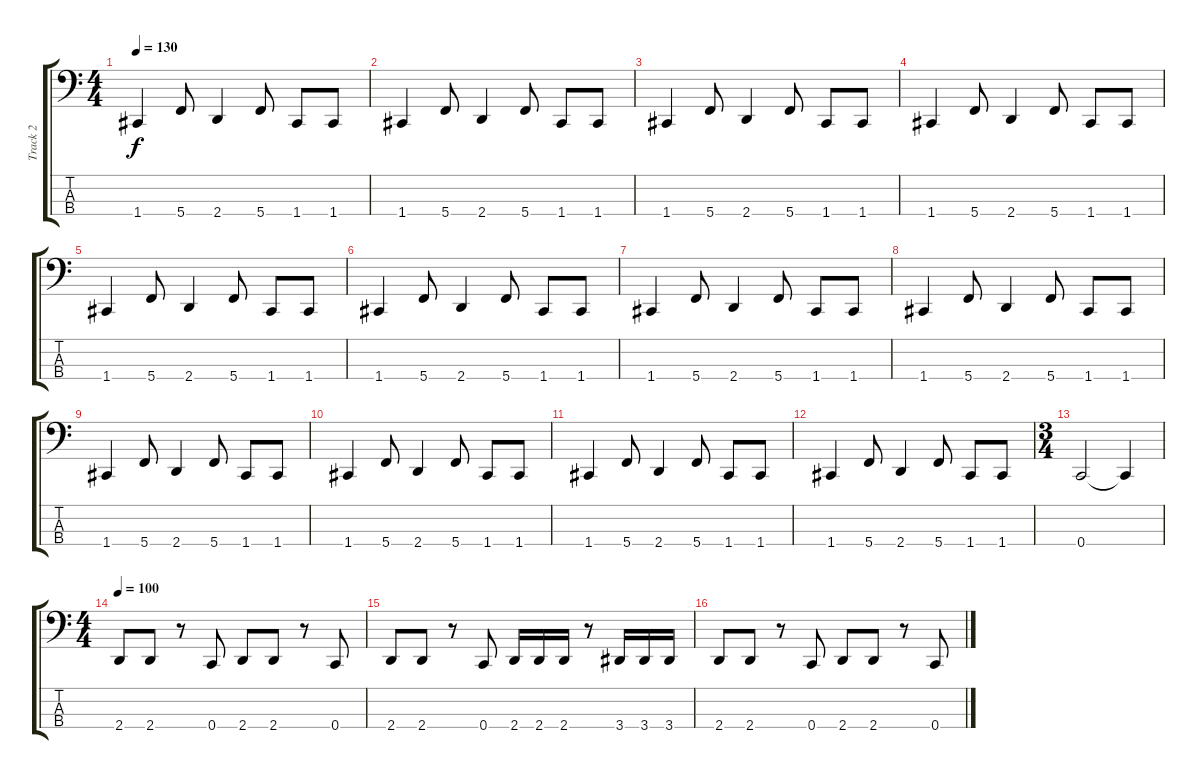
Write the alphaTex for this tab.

\track ("Track 2" "Track 2") {instrument electricbasspick}
\staff {score tabs}
\tuning (F2 C2 G1 C1) {hide}
\ts (4 4)
\tempo 130
\clef f4
\ks c
1.4.4{dy f} 5.4.8 2.4.4 5.4.8 1.4.8 1.4.8 |
1.4.4 5.4.8 2.4.4 5.4.8 1.4.8 1.4.8 |
1.4.4 5.4.8 2.4.4 5.4.8 1.4.8 1.4.8 |
1.4.4 5.4.8 2.4.4 5.4.8 1.4.8 1.4.8 |
1.4.4 5.4.8 2.4.4 5.4.8 1.4.8 1.4.8 |
1.4.4 5.4.8 2.4.4 5.4.8 1.4.8 1.4.8 |
1.4.4 5.4.8 2.4.4 5.4.8 1.4.8 1.4.8 |
1.4.4 5.4.8 2.4.4 5.4.8 1.4.8 1.4.8 |
1.4.4 5.4.8 2.4.4 5.4.8 1.4.8 1.4.8 |
1.4.4 5.4.8 2.4.4 5.4.8 1.4.8 1.4.8 |
1.4.4 5.4.8 2.4.4 5.4.8 1.4.8 1.4.8 |
1.4.4 5.4.8 2.4.4 5.4.8 1.4.8 1.4.8 |
\ts (3 4)
0.4.2{volume 0} 0.4{t}.4 |
\ts (4 4)
\tempo 100
2.4.8{volume 16} 2.4.8 r.8 0.4.8 2.4.8 2.4.8 r.8 0.4.8 |
2.4.8 2.4.8 r.8 0.4.8 2.4.16 2.4.16 2.4.16 r.8 3.4.16 3.4.16 3.4.16 |
2.4.8 2.4.8 r.8 0.4.8 2.4.8 2.4.8 r.8 0.4.8
